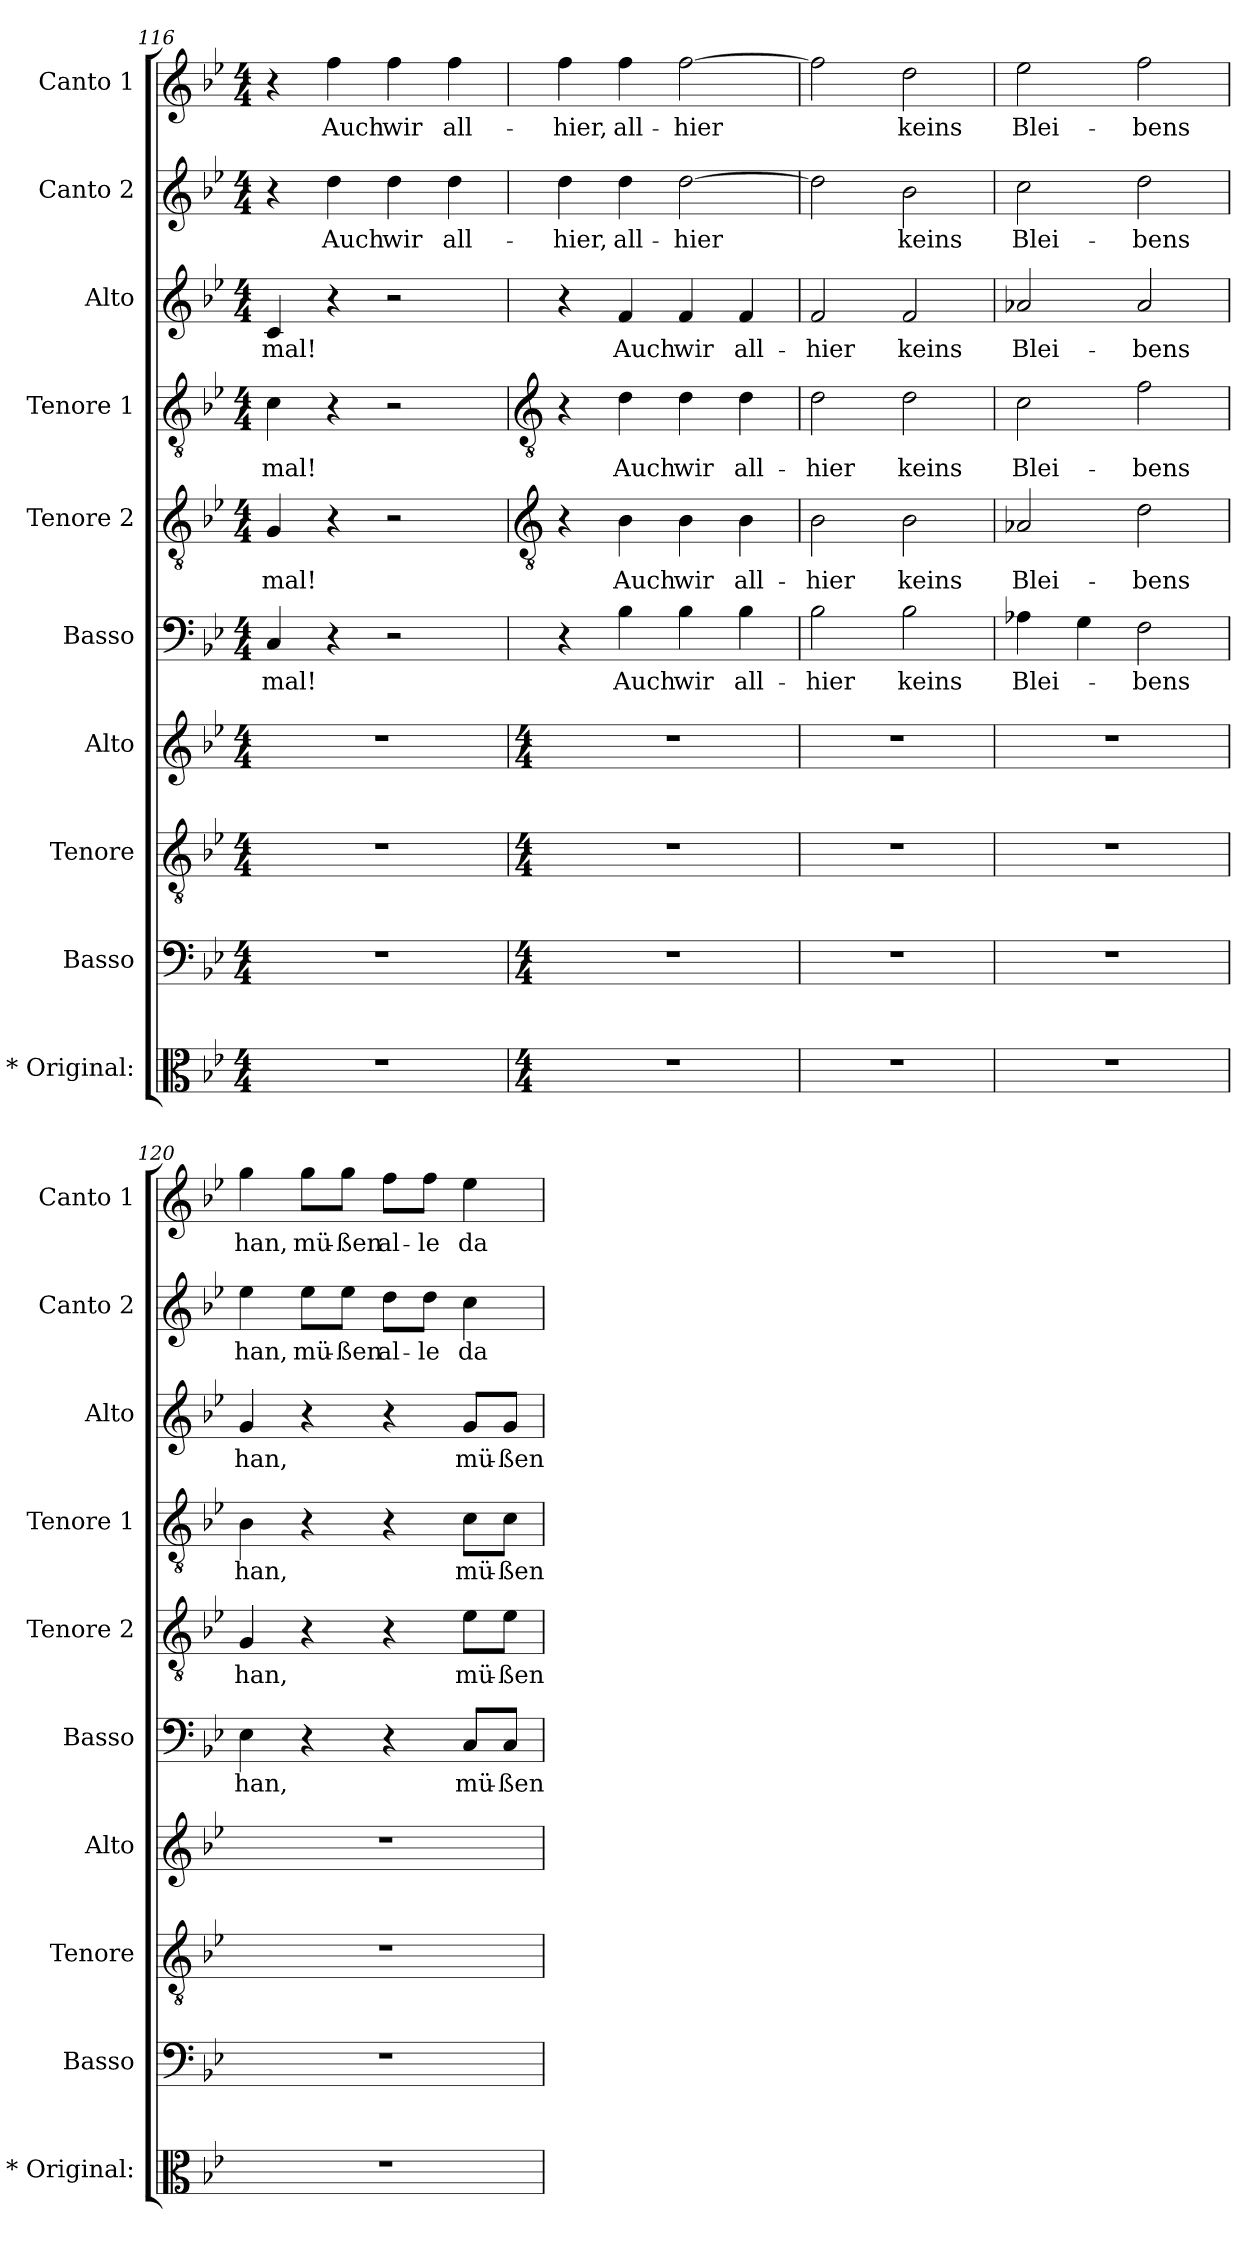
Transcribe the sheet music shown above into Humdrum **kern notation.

**kern	**kern	**kern	**kern	**kern	**text	**kern	**text	**kern	**text	**kern	**text	**kern	**text	**kern	**text
*part10	*part9	*part8	*part7	*part6	*part6	*part5	*part5	*part4	*part4	*part3	*part3	*part2	*part2	*part1	*part1
*staff10	*staff9	*staff8	*staff7	*staff6	*staff6	*staff5	*staff5	*staff4	*staff4	*staff3	*staff3	*staff2	*staff2	*staff1	*staff1
*I"* Original:	*I"Basso	*I"Tenore	*I"Alto	*I"Basso	*	*I"Tenore 2	*	*I"Tenore 1	*	*I"Alto	*	*I"Canto 2	*	*I"Canto 1	*
*I'* Original:	*I'Basso	*I'Tenore	*I'Alto	*I'Basso	*	*I'Tenore 2	*	*I'Tenore 1	*	*I'Alto	*	*I'Canto 2	*	*I'Canto 1	*
*clefC3	*clefF4	*clefGv2	*clefG2	*clefF4	*	*clefGv2	*	*clefGv2	*	*clefG2	*	*clefG2	*	*clefG2	*
*k[b-e-]	*k[b-e-]	*k[b-e-]	*k[b-e-]	*k[b-e-]	*	*k[b-e-]	*	*k[b-e-]	*	*k[b-e-]	*	*k[b-e-]	*	*k[b-e-]	*
*B-:	*B-:	*B-:	*B-:	*B-:	*	*B-:	*	*B-:	*	*B-:	*	*B-:	*	*B-:	*
*M4/4	*M4/4	*M4/4	*M4/4	*M4/4	*	*M4/4	*	*M4/4	*	*M4/4	*	*M4/4	*	*M4/4	*
=116	=116	=116	=116	=116	=116	=116	=116	=116	=116	=116	=116	=116	=116	=116	=116
!	!	!	!	!	!LO:LY:b	!	!LO:LY:b	!	!LO:LY:b	!	!LO:LY:b	!	!	!	!
1r	1r	1r	1r	4C	-mal!	4G	-mal!	4c	-mal!	4c	-mal!	4r	.	4r	.
!	!	!	!	!	!	!	!	!	!	!	!	!	!LO:LY:b	!	!LO:LY:b
.	.	.	.	4r	.	4r	.	4r	.	4r	.	4dd	Auch	4ff	Auch
!	!	!	!	!	!	!	!	!	!	!	!	!	!LO:LY:b	!	!LO:LY:b
.	.	.	.	2r	.	2r	.	2r	.	2r	.	4dd	wir	4ff	wir
!	!	!	!	!	!	!	!	!	!	!	!	!	!LO:LY:b	!	!LO:LY:b
.	.	.	.	.	.	.	.	.	.	.	.	4dd	all-	4ff	all-
!!LO:LB:g=z
=117	=117	=117	=117	=117	=117	=117	=117	=117	=117	=117	=117	=117	=117	=117	=117
*	*	*	*	*	*	*clefGv2	*	*clefGv2	*	*	*	*	*	*	*
*M4/4	*M4/4	*M4/4	*M4/4	*	*	*	*	*	*	*	*	*	*	*	*
!	!	!	!	!	!	!	!	!	!	!	!	!	!LO:LY:b	!	!LO:LY:b
1r	1r	1r	1r	4r	.	4r	.	4r	.	4r	.	4dd	-hier,	4ff	-hier,
!	!	!	!	!	!LO:LY:b	!	!LO:LY:b	!	!LO:LY:b	!	!LO:LY:b	!	!LO:LY:b	!	!LO:LY:b
.	.	.	.	4B-	Auch	4B-	Auch	4d	Auch	4f	Auch	4dd	all-	4ff	all-
!	!	!	!	!	!LO:LY:b	!	!LO:LY:b	!	!LO:LY:b	!	!LO:LY:b	!	!LO:LY:b	!	!LO:LY:b
.	.	.	.	4B-	wir	4B-	wir	4d	wir	4f	wir	[2dd	-hier	[2ff	-hier
!	!	!	!	!	!LO:LY:b	!	!LO:LY:b	!	!LO:LY:b	!	!LO:LY:b	!	!	!	!
.	.	.	.	4B-	all-	4B-	all-	4d	all-	4f	all-	.	.	.	.
=118	=118	=118	=118	=118	=118	=118	=118	=118	=118	=118	=118	=118	=118	=118	=118
!	!	!	!	!	!LO:LY:b	!	!LO:LY:b	!	!LO:LY:b	!	!LO:LY:b	!	!	!	!
1r	1r	1r	1r	2B-	-hier	2B-	-hier	2d	-hier	2f	-hier	2dd]	.	2ff]	.
!	!	!	!	!	!LO:LY:b	!	!LO:LY:b	!	!LO:LY:b	!	!LO:LY:b	!	!LO:LY:b	!	!LO:LY:b
.	.	.	.	2B-	keins	2B-	keins	2d	keins	2f	keins	2b-	keins	2dd	keins
=119	=119	=119	=119	=119	=119	=119	=119	=119	=119	=119	=119	=119	=119	=119	=119
!	!	!	!	!	!LO:LY:b	!	!LO:LY:b	!	!LO:LY:b	!	!LO:LY:b	!	!LO:LY:b	!	!LO:LY:b
1r	1r	1r	1r	4A-X	Blei-	2A-X	Blei-	2c	Blei-	2a-X	Blei-	2cc	Blei-	2ee-	Blei-
.	.	.	.	4G	.	.	.	.	.	.	.	.	.	.	.
!	!	!	!	!	!LO:LY:b	!	!LO:LY:b	!	!LO:LY:b	!	!LO:LY:b	!	!LO:LY:b	!	!LO:LY:b
.	.	.	.	2F	-bens	2d	-bens	2f	-bens	2a-	-bens	2dd	-bens	2ff	-bens
=120	=120	=120	=120	=120	=120	=120	=120	=120	=120	=120	=120	=120	=120	=120	=120
!	!	!	!	!	!LO:LY:b	!	!LO:LY:b	!	!LO:LY:b	!	!LO:LY:b	!	!LO:LY:b	!	!LO:LY:b
1r	1r	1r	1r	4E-	han,	4G	han,	4B-	han,	4g	han,	4ee-	han,	4gg	han,
!	!	!	!	!	!	!	!	!	!	!	!	!	!LO:LY:b	!	!LO:LY:b
.	.	.	.	4r	.	4r	.	4r	.	4r	.	8ee-\L	mü-	8gg\L	mü-
!	!	!	!	!	!	!	!	!	!	!	!	!	!LO:LY:b	!	!LO:LY:b
.	.	.	.	.	.	.	.	.	.	.	.	8ee-\J	-ßen	8gg\J	-ßen
!	!	!	!	!	!	!	!	!	!	!	!	!	!LO:LY:b	!	!LO:LY:b
.	.	.	.	4r	.	4r	.	4r	.	4r	.	8dd\L	al-	8ff\L	al-
!	!	!	!	!	!	!	!	!	!	!	!	!	!LO:LY:b	!	!LO:LY:b
.	.	.	.	.	.	.	.	.	.	.	.	8dd\J	-le	8ff\J	-le
!	!	!	!	!	!LO:LY:b	!	!LO:LY:b	!	!LO:LY:b	!	!LO:LY:b	!	!LO:LY:b	!	!LO:LY:b
.	.	.	.	8C/L	mü-	8e-\L	mü-	8c\L	mü-	8g/L	mü-	4cc	da-	4ee-	da-
!	!	!	!	!	!LO:LY:b	!	!LO:LY:b	!	!LO:LY:b	!	!LO:LY:b	!	!	!	!
.	.	.	.	8C/J	-ßen	8e-\J	-ßen	8c\J	-ßen	8g/J	-ßen	.	.	.	.
=	=	=	=	=	=	=	=	=	=	=	=	=	=	=	=
*-	*-	*-	*-	*-	*-	*-	*-	*-	*-	*-	*-	*-	*-	*-	*-
